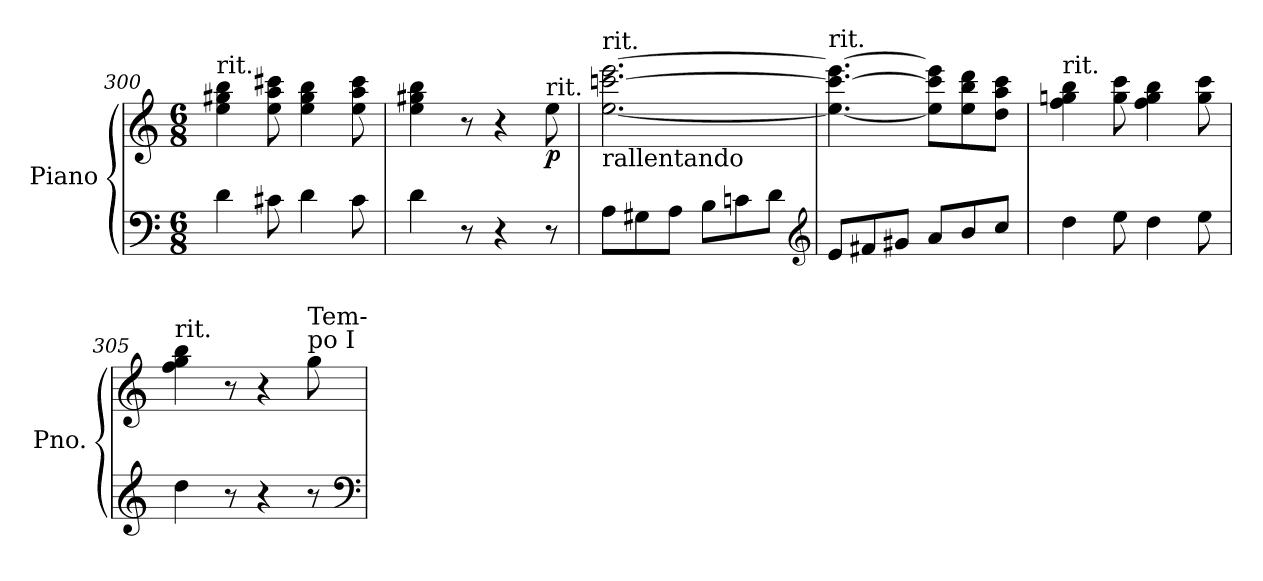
**kern	**kern	**dynam
*part1	*part1	*part1
*staff2	*staff1	*staff1/2
*I"Piano	*	*
*I'Pno.	*	*
!!LO:PB:g=z
*clefF4	*clefG2	*
*k[]	*k[]	*
*C:	*C:	*
*M6/8	*M6/8	*
=300	=300	=300
!	!LO:TX:a:t=rit.	!
4d\	4ee\ 4gg#X\ 4bb\	.
8c#X\	8ee\ 8aa\ 8ccc#X\	.
4d\	4ee\ 4gg#\ 4bb\	.
8c#\	8ee\ 8aa\ 8ccc#\	.
=301	=301	=301
4d\	4ee\ 4gg#X\ 4bb\	.
8r	8r	.
*	*MM95	*
4r	4r	.
!	!LO:TX:a:t=rit.	!
!	!	!LO:DY:b
8r	8ee\	p
=302	=302	=302
!	!LO:TX:a:t=rit.	!
!	!LO:TX:b:t=rallentando	!
8A\L	[2.ee\ [2.cccn\ [2.eee\	.
8G#X\	.	.
8A\J	.	.
8B\L	.	.
8cn\	.	.
8d\J	.	.
*clefG2	*	*
=303	=303	=303
!	!LO:TX:a:t=rit.	!
8e/L	4.ee\_ 4.ccc\_ 4.eee\_	.
8f#X/	.	.
8g#X/J	.	.
8a/L	8ee\] 8ccc\] 8eee\]L	.
8b/	8ee\ 8bb\ 8ddd\	.
8cc/J	8dd\ 8aa\ 8ccc\J	.
!!LO:PB:g=z
=304	=304	=304
!	!LO:TX:a:t=rit.	!
4dd\	4ff\ 4ggn\ 4bb\	.
8ee\	8gg\ 8ccc\	.
4dd\	4ff\ 4gg\ 4bb\	.
8ee\	8gg\ 8ccc\	.
=305	=305	=305
!	!LO:TX:a:t=rit.	!
4dd\	4ff\ 4gg\ 4bb\	.
8r	8r	.
*	*MM95	*
4r	4r	.
!	!LO:TX:a:t=Tem-\npo I	!
8r	8gg\	.
*clefF4	*	*
=	=	=
*-	*-	*-
